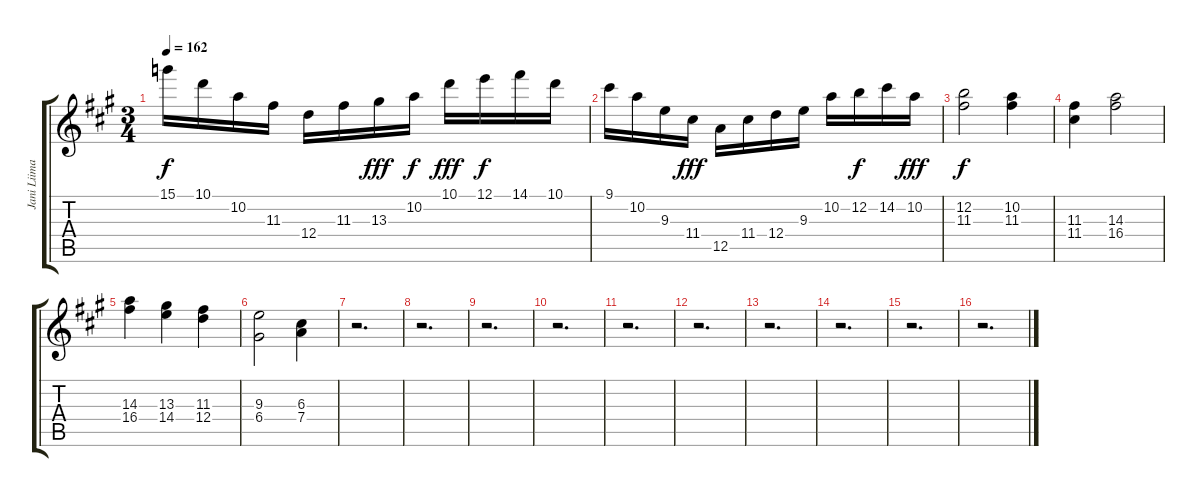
\track ("Jani Liimatainen (Lead)" "Jani Liima") {instrument distortionguitar}
\staff {score tabs}
\tuning (E4 B3 G3 D3 A2 E2) {hide}
\ts (3 4)
\tempo 162
\clef g2
\ks a
15.1.16{dy f} 10.1.16 10.2.16 11.3.16 12.4.16 11.3.16 13.3.16{dy fff} 10.2.16{dy f} 10.1.16{dy fff} 12.1.16{dy f} 14.1.16 10.1.16 |
9.1.16 10.2.16 9.3.16 11.4.16{dy fff} 12.5.16 11.4.16 12.4.16 9.3.16 10.2.16 12.2.16{dy f} 14.2.16 10.2.16{dy fff} |
(12.2 11.3).2{dy f} (10.2 11.3).4 |
(11.3 11.4).4 (14.3 16.4).2 |
(14.3 16.4).4 (13.3 14.4).4 (11.3 12.4).4 |
(9.3 6.4).2 (6.3 7.4).4 |
r.2{d} |
r.2{d} |
r.2{d} |
r.2{d} |
r.2{d} |
r.2{d} |
r.2{d} |
r.2{d} |
r.2{d} |
r.2{d}
